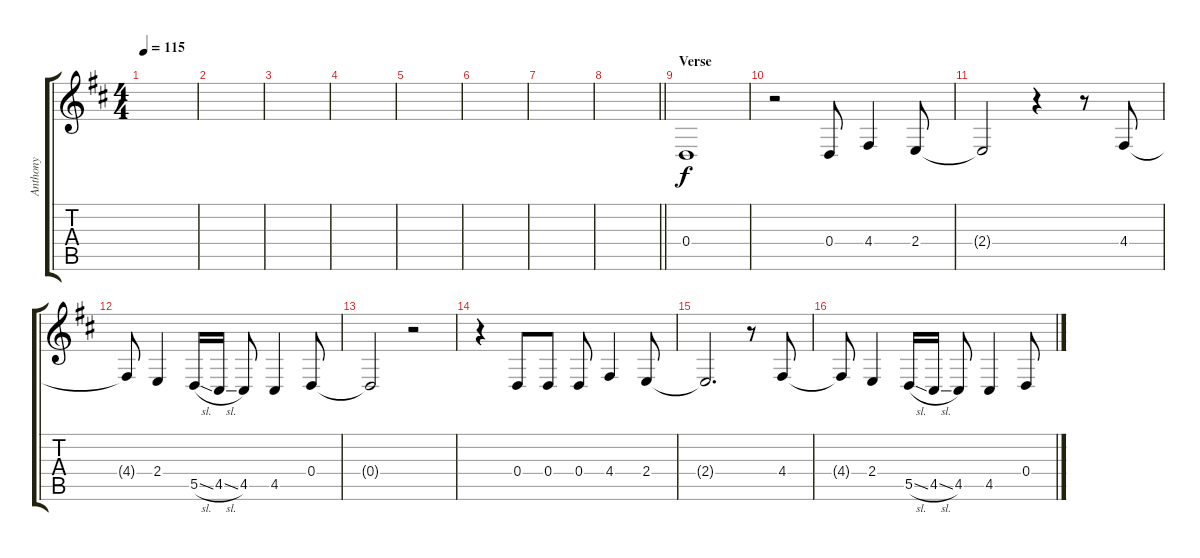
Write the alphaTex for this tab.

\track ("Anthony " "Anthony ") {instrument clarinet}
\staff {score tabs}
\tuning (E4 B3 G3 D3 A2 E2) {hide}
\ts (4 4)
\tempo 115
\clef g2
\ks d
|
|
|
|
|
|
|
\barLineRight lightlight
|
\section ("" "Verse")
0.4.1 |
r.2 0.4.8 4.4.4 2.4.8 |
2.4{t}.2 r.4 r.8 4.4.8 |
4.4{t}.8 2.4.4 5.5{sl}.16 4.5{sl}.16 4.5.8 4.5.4 0.4.8 |
0.4{t}.2 r.2 |
r.4 0.4.8 0.4.8 0.4.8 4.4.4 2.4.8 |
2.4{t}.2{d} r.8 4.4.8 |
4.4{t}.8 2.4.4 5.5{sl}.16 4.5{sl}.16 4.5.8 4.5.4 0.4.8
